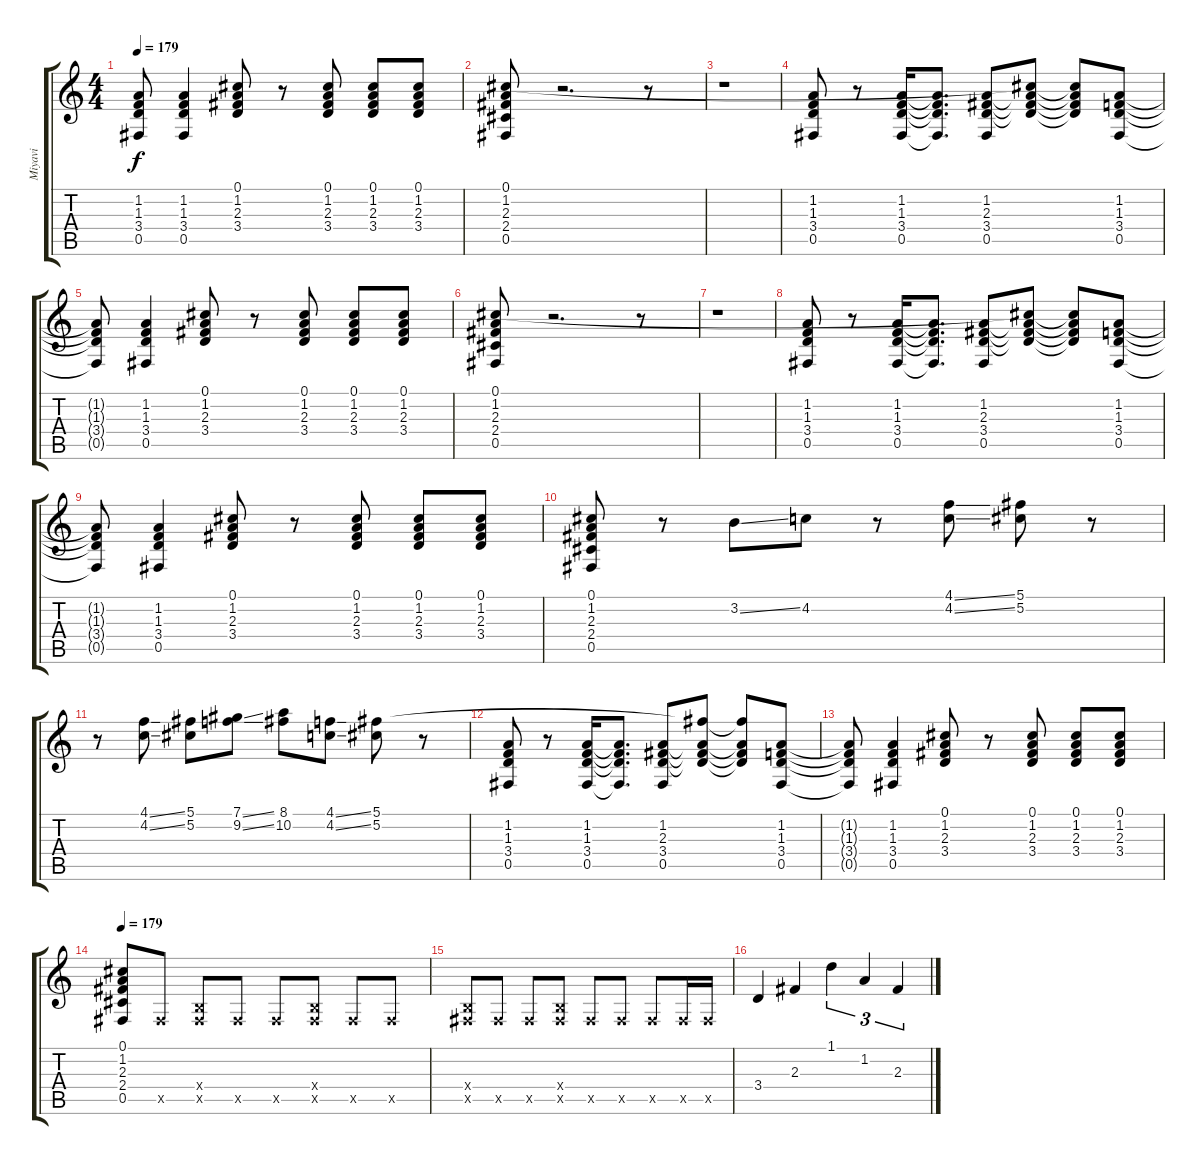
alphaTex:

\track ("Miyavi" "Miyavi") {instrument acousticguitarnylon}
\staff {score tabs}
\tuning (Db4 Ab3 E3 B2 Gb2 Db2) {hide}
\ts (4 4)
\tempo 179
\clef g2
\ks c
(1.2{t} 1.3{t} 3.4{t} 0.5{t}).8{dy f} (1.2 1.3 3.4 0.5).4 (0.1 1.2 2.3 3.4).8 r.8 (0.1 1.2 2.3 3.4).8 (0.1 1.2 2.3 3.4).8 (0.1 1.2 2.3 3.4).8 |
(0.1 1.2 2.3 2.4 0.5).8 r.2{d} r.8 |
r.1 |
(1.2 1.3 3.4 0.5).8 r.8 (1.2 1.3 3.4 0.5).16 (1.2{t} 1.3{t} 3.4{t} 0.5{t}).8{d} (1.2 2.3 3.4 0.5).8 (0.1{t} 1.2{t} 2.3{t} 3.4{t}).8 (0.1{t} 1.2{t} 2.3{t} 3.4{t}).8 (1.2 1.3 3.4 0.5).8 |
(1.2{t} 1.3{t} 3.4{t} 0.5{t}).8 (1.2 1.3 3.4 0.5).4 (0.1 1.2 2.3 3.4).8 r.8 (0.1 1.2 2.3 3.4).8 (0.1 1.2 2.3 3.4).8 (0.1 1.2 2.3 3.4).8 |
(0.1 1.2 2.3 2.4 0.5).8 r.2{d} r.8 |
r.1 |
(1.2 1.3 3.4 0.5).8 r.8 (1.2 1.3 3.4 0.5).16 (1.2{t} 1.3{t} 3.4{t} 0.5{t}).8{d} (1.2 2.3 3.4 0.5).8 (0.1{t} 1.2{t} 2.3{t} 3.4{t}).8 (0.1{t} 1.2{t} 2.3{t} 3.4{t}).8 (1.2 1.3 3.4 0.5).8 |
(1.2{t} 1.3{t} 3.4{t} 0.5{t}).8 (1.2 1.3 3.4 0.5).4 (0.1 1.2 2.3 3.4).8 r.8 (0.1 1.2 2.3 3.4).8 (0.1 1.2 2.3 3.4).8 (0.1 1.2 2.3 3.4).8 |
(0.1 1.2 2.3 2.4 0.5).8 r.8 3.2{ss}.8 4.2.8 r.8 (4.1{ss} 4.2{ss}).8 (5.1 5.2).8 r.8 |
r.8 (4.1{ss} 4.2{ss}).8 (5.1 5.2).8 (7.1{ss} 9.2{ss}).8 (8.1 10.2).8 (4.1{ss} 4.2{ss}).8 (5.1 5.2).8 r.8 |
(1.2 1.3 3.4 0.5).8 r.8 (1.2 1.3 3.4 0.5).16 (1.2{t} 1.3{t} 3.4{t} 0.5{t}).8{d} (1.2 2.3 3.4 0.5).8 (5.1{t} 1.2{t} 2.3{t} 3.4{t}).8 (5.1{t} 1.2{t} 2.3{t} 3.4{t}).8 (1.2 1.3 3.4 0.5).8 |
(1.2{t} 1.3{t} 3.4{t} 0.5{t}).8 (1.2 1.3 3.4 0.5).4 (0.1 1.2 2.3 3.4).8 r.8 (0.1 1.2 2.3 3.4).8 (0.1 1.2 2.3 3.4).8 (0.1 1.2 2.3 3.4).8 |
\tempo 179
(0.1 1.2 2.3 2.4 0.5).8 0.5{x}.8 (0.4{x} 0.5{x}).8 0.5{x}.8 0.5{x}.8 (0.4{x} 0.5{x}).8 0.5{x}.8 0.5{x}.8 |
(0.4{x} 0.5{x}).8 0.5{x}.8 0.5{x}.8 (0.4{x} 0.5{x}).8 0.5{x}.8 0.5{x}.8 0.5{x}.8 0.5{x}.16 0.5{x}.16 |
3.4.4 2.3.4 1.1.4{tu (3 2)} 1.2.4{tu (3 2)} 2.3.4{tu (3 2)}
